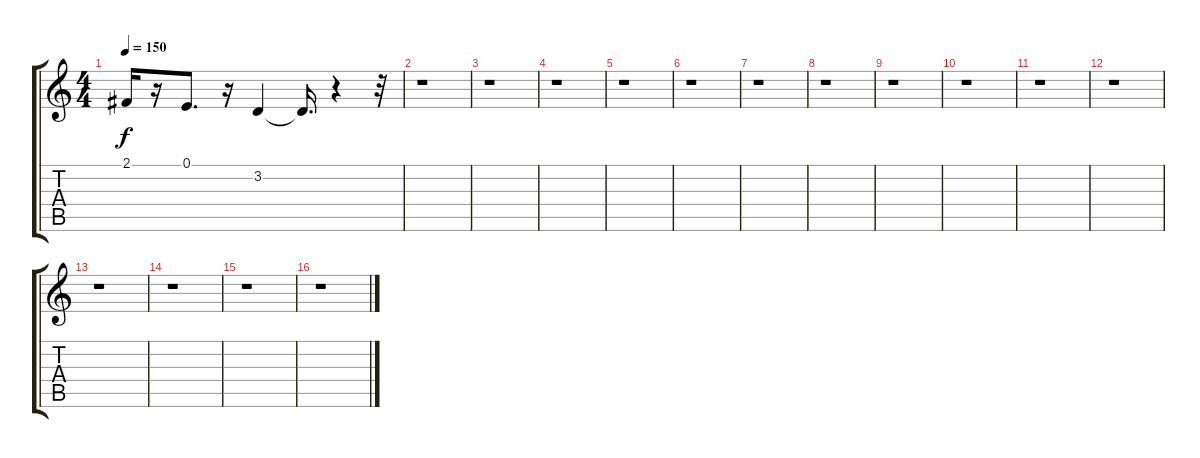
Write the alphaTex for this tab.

\track "" {instrument trumpet}
\staff {score tabs}
\tuning (E4 B3 G3 D3 A2 E2) {hide}
\ts (4 4)
\tempo 150
\clef g2
\ks c
2.1{t}.16{dy f} r.16 0.1.8{d} r.16 3.2.4 3.2{t}.16{d} r.4 r.32 |
r.1 |
r.1 |
r.1 |
r.1 |
r.1 |
r.1 |
r.1 |
r.1 |
r.1 |
r.1 |
r.1 |
r.1 |
r.1 |
r.1 |
r.1
